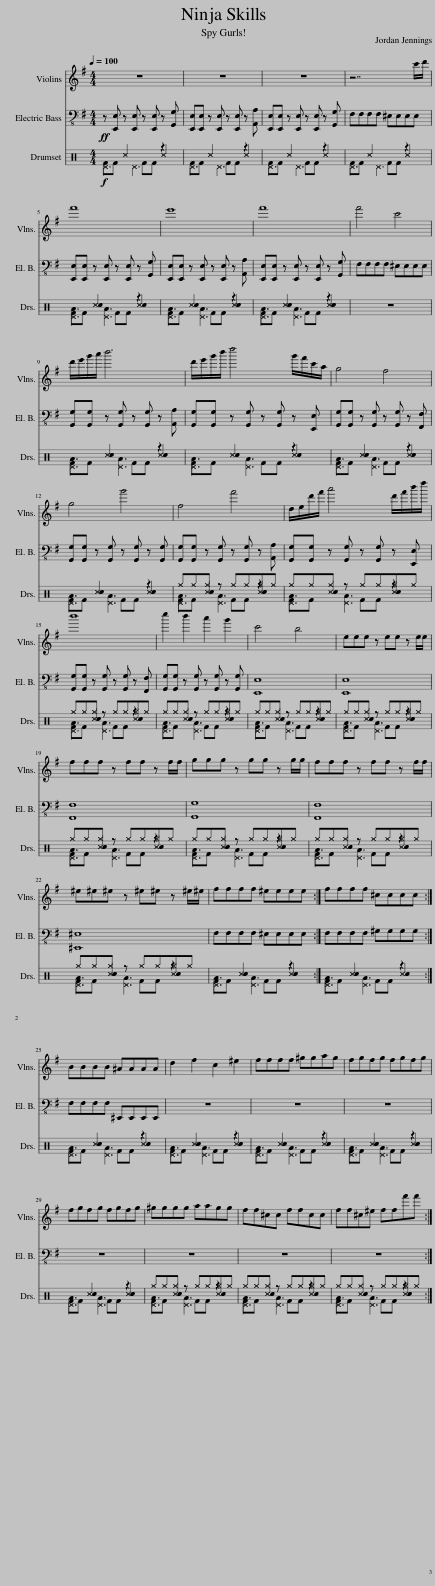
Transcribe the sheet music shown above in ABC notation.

X:1
%%score 1 2 ( 3 4 5 )
L:1/8
Q:1/4=100
M:4/4
I:linebreak $
K:G
V:1 treble
V:2 bass-8
V:3 perc
K:none
V:4 perc
K:none
V:5 perc
K:none
V:1
 z8 | z8 | z8 | z7 c'/d'/ |$ f'8 | %5
 e'8 | f'8 | f'4 c'4 |$ d'/e'/g'/a'/ b'6 | d'/e'/g'/b'/ d''4 g'/f'/c'/a/ | %10
 g4 f4 |$ g4 g'4 | f4 f'4 | d/e/d'/f'/ a'4 d'/f'/b'/d''/ |$ b'8 | %15
 c''2 b'2 a'2 g'2 | c'4 b4 | eee z ee z e/e/ |$ fff z ff z f/f/ | ggg z gg z g/g/ | %20
 fff z ff z f/f/ |$ ^e^e^e z ^e^e z ^e/^e/ | ffff ^eeee :| ffff ^cccc :|$ BBBB ^AAAA | %25
 d2 f2 c2 ^e2 | ffff ^ggag | fgfg fgfg |$ fgfg fgfg | ^gggg aagg | %30
 ff^cc ffcc | ff^c^e fff'f' :| %32
V:2
!ff! z [E,,E,] z [E,,E,] z [E,,E,] z [G,,G,] | [E,,E,][E,,E,] z [E,,E,] z [E,,E,] z [A,,A,] | [E,,E,][E,,E,] z [E,,E,] z [E,,E,] z [G,,G,] | F,F,F,F, ^E,E,E,E, |$ [E,,E,][E,,E,] z [E,,E,] z [E,,E,] z [G,,G,] | %5
 [E,,E,][E,,E,] z [E,,E,] z [E,,E,] z [A,,A,] | [E,,E,][E,,E,] z [E,,E,] z [E,,E,] z [G,,G,] | F,F,F,F, ^E,E,E,E, |$ [G,,G,][G,,G,] z [G,,G,] z [G,,G,] z [A,,A,] | [G,,G,][G,,G,] z [G,,G,] z [G,,G,] z [E,,E,] | %10
 [G,,G,][G,,G,] z [G,,G,] z [G,,G,] z [F,,F,] |$ [G,,G,][G,,G,] z [G,,G,] z [G,,G,] z [G,,G,] | [G,,G,][G,,G,] z [G,,G,] z [G,,G,] z [A,,A,] | [G,,G,][G,,G,] z [G,,G,] z [G,,G,] z [E,,E,] |$ [G,,G,][G,,G,] z [G,,G,] z [G,,G,] z [F,,F,] | %15
 [G,,G,][G,,G,] z [G,,G,] z [G,,G,] z [G,,G,] | [E,,E,]8 | [E,,E,]8 |$ [F,,F,]8 | [G,,G,]8 | %20
 [F,,F,]8 |$ [^E,,^E,]8 | F,F,F,F, ^E,E,E,E, :| F,F,F,F, ^G,G,G,G, :|$ F,F,F,F, ^E,,E,,E,,E,, | %25
 z8 | z8 | z8 |$ z8 | z8 | %30
 z8 | z8 :| %32
V:3
[K:C]!f! ^D3 ^D3 z2 | ^D3 ^D3 z2 | ^D3 ^D3 z2 | ^D3 ^D3 z2 |$ [^DA]3 [^DA]3 z2 | %5
 [^DA]3 [^DA]3 z2 | [^DA]3 [^DA]3 z2 | z8 |$ [^DA]3 [^DA]3 z2 | [^DA]3 [^DA]3 z2 | %10
 [^DA]3 [^DA]3 z2 |$ [^DA]3 [^DA]3 z2 | [^DA]3 [^DA]3 z2 | [^DA]3 [^DA]3 z2 |$ [^DA]3 [^DA]3 z2 | %15
 [^DA]3 [^DA]3 z2 | [^DA]3 [^DA]3 z2 | [^DA]3 [^DA]3 z2 |$ [^DA]3 [^DA]3 z2 | [^DA]3 [^DA]3 z2 | %20
 [^DA]3 [^DA]3 z2 |$ [^DA]3 [^DA]3 z2 | [^DA]3 [^DA]3 z2 :| [^DA]3 [^DA]3 z2 :|$ [^DA]3 [^DA]3 z2 | %25
 [^DA]3 [^DA]3 z2 | [^DA]3 [^DA]3 z2 | [^DA]3 [^DA]3 z2 |$ [^DA]3 [^DA]3 z2 | [^DA]3 [^DA]3 z2 | %30
 [^DA]3 [^DA]3 z2 | [^DA]3 [^DA]3 z2 :| %32
V:4
[K:C] FF ^c2 FF ^c2 | FF ^c2 FF ^c2 | FF ^c2 FF ^c2 | FF ^c2 FF ^c2 |$ FF [^cc]2 FF [^cc]2 | %5
 FF [^cc]2 FF [^cc]2 | FF [^cc]2 FF [^cc]2 | x8 |$ FF [^cc]2 FF [^cc]2 | FF [^cc]2 FF [^cc]2 | %10
 FF [^cc]2 FF [^cc]2 |$ FF [^cc]2 FF [^cc]2 | FF [^cc]2 FF [^cc]2 | FF [^cc]2 FF [^cc]2 |$ FF [^cc]2 FF [^cc]2 | %15
 FF [^cc]2 FF [^cc]2 | FF [^cc]2 FF [^cc]2 | FF [^cc]2 FF [^cc]2 |$ FF [^cc]2 FF [^cc]2 | FF [^cc]2 FF [^cc]2 | %20
 FF [^cc]2 FF [^cc]2 |$ FF [^cc]2 FF [^cc]2 | FF [^cc]2 FF [^cc]2 :| FF [^cc]2 FF [^cc]2 :|$ FF [^cc]2 FF [^cc]2 | %25
 FF [^cc]2 FF [^cc]2 | FF [^cc]2 FF [^cc]2 | FF [^cc]2 FF [^cc]2 |$ FF [^cc]2 FF [^cc]2 | FF [^cc]2 FF [^cc]2 | %30
 FF [^cc]2 FF [^cc]2 | FF [^cc]2 FF [^cc]2 :| %32
V:5
[K:C] x8 | x8 | x8 | x8 |$ x8 | %5
 x8 | x8 | x8 |$ x8 | x8 | %10
 x8 |$ x8 | ^g^g^g z ^g^g^g^g | ^g^g^g z ^g^g^g^g |$ ^g^g^g z ^g^g^g^g | %15
 ^g^g^g z ^g^g^g^g | ^g^g^g z ^g^g^g^g | ^g^g^g z ^g^g^g^g |$ ^g^g^g z ^g^g^g^g | ^g^g^g z ^g^g^g^g | %20
 ^g^g^g z ^g^g^g^g |$ ^g^g^g z ^g^g^g^g | x8 :| x8 :|$ x8 | %25
 x8 | x8 | x8 |$ x8 | ^g^g^g z ^g^g^g^g | %30
 ^g^g^g z ^g^g^g^g | ^g^g^g z ^g^g^g^g :| %32
